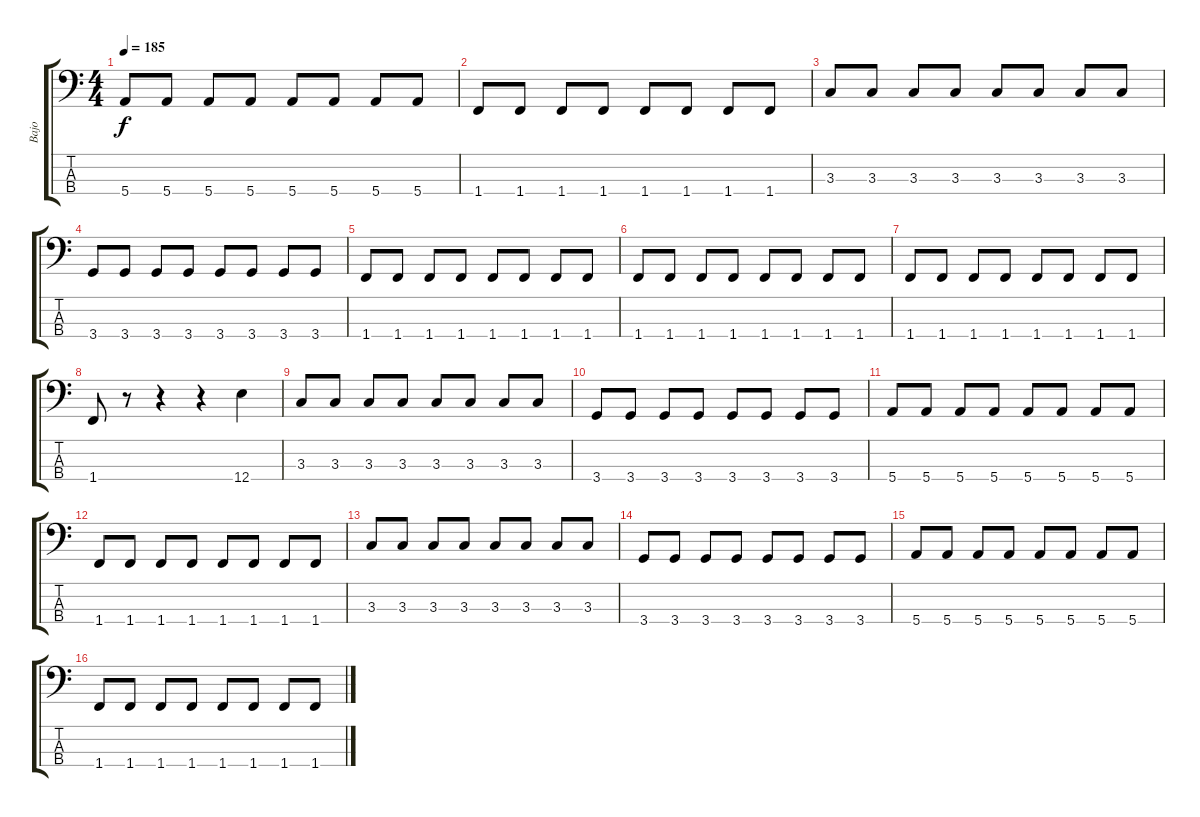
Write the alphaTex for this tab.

\track ("Bajo" "Bajo") {instrument electricbasspick}
\staff {score tabs}
\tuning (G2 D2 A1 E1) {hide}
\ts (4 4)
\tempo 185
\clef f4
\ks c
5.4.8{dy f} 5.4.8 5.4.8 5.4.8 5.4.8 5.4.8 5.4.8 5.4.8 |
1.4.8 1.4.8 1.4.8 1.4.8 1.4.8 1.4.8 1.4.8 1.4.8 |
3.3.8 3.3.8 3.3.8 3.3.8 3.3.8 3.3.8 3.3.8 3.3.8 |
3.4.8 3.4.8 3.4.8 3.4.8 3.4.8 3.4.8 3.4.8 3.4.8 |
1.4.8 1.4.8 1.4.8 1.4.8 1.4.8 1.4.8 1.4.8 1.4.8 |
1.4.8 1.4.8 1.4.8 1.4.8 1.4.8 1.4.8 1.4.8 1.4.8 |
1.4.8 1.4.8 1.4.8 1.4.8 1.4.8 1.4.8 1.4.8 1.4.8 |
1.4.8 r.8 r.4 r.4 12.4.4 |
3.3.8 3.3.8 3.3.8 3.3.8 3.3.8 3.3.8 3.3.8 3.3.8 |
3.4.8 3.4.8 3.4.8 3.4.8 3.4.8 3.4.8 3.4.8 3.4.8 |
5.4.8 5.4.8 5.4.8 5.4.8 5.4.8 5.4.8 5.4.8 5.4.8 |
1.4.8 1.4.8 1.4.8 1.4.8 1.4.8 1.4.8 1.4.8 1.4.8 |
3.3.8 3.3.8 3.3.8 3.3.8 3.3.8 3.3.8 3.3.8 3.3.8 |
3.4.8 3.4.8 3.4.8 3.4.8 3.4.8 3.4.8 3.4.8 3.4.8 |
5.4.8 5.4.8 5.4.8 5.4.8 5.4.8 5.4.8 5.4.8 5.4.8 |
1.4.8 1.4.8 1.4.8 1.4.8 1.4.8 1.4.8 1.4.8 1.4.8
